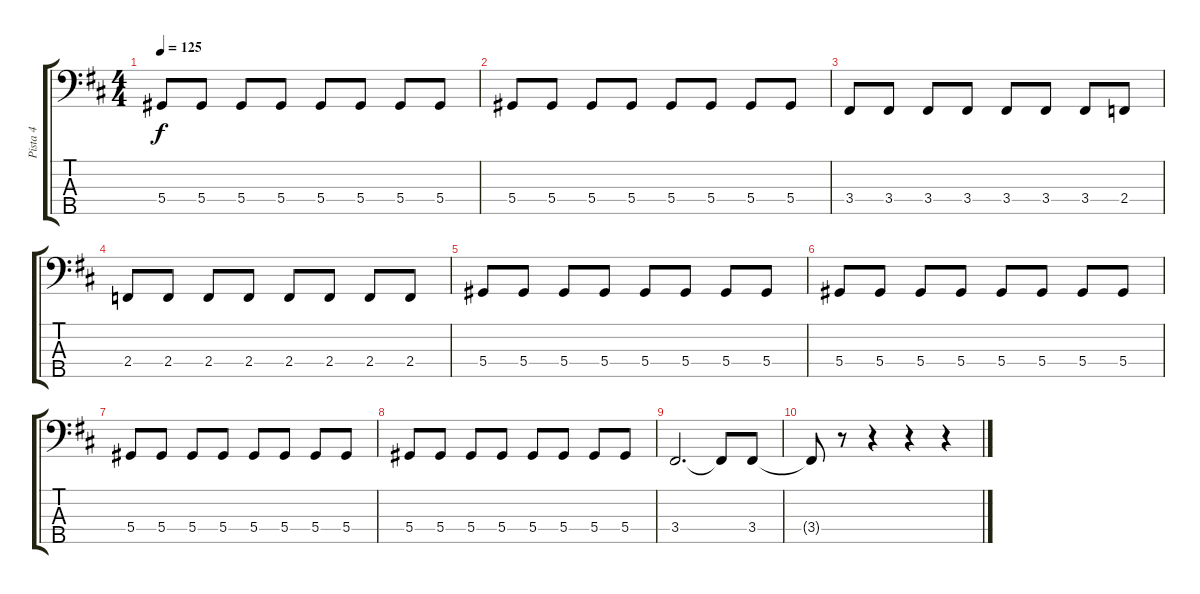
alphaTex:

\track ("Pista 4" "Pista 4") {instrument electricbasspick}
\staff {score tabs}
\tuning (Gb2 Db2 Ab1 Eb1 Bb0) {hide}
\ts (4 4)
\tempo 125
\clef f4
\ks d
5.4.8{dy f} 5.4.8 5.4.8 5.4.8 5.4.8 5.4.8 5.4.8 5.4.8 |
5.4.8 5.4.8 5.4.8 5.4.8 5.4.8 5.4.8 5.4.8 5.4.8 |
3.4.8 3.4.8 3.4.8 3.4.8 3.4.8 3.4.8 3.4.8 2.4.8 |
2.4.8 2.4.8 2.4.8 2.4.8 2.4.8 2.4.8 2.4.8 2.4.8 |
5.4.8 5.4.8 5.4.8 5.4.8 5.4.8 5.4.8 5.4.8 5.4.8 |
5.4.8 5.4.8 5.4.8 5.4.8 5.4.8 5.4.8 5.4.8 5.4.8 |
5.4.8 5.4.8 5.4.8 5.4.8 5.4.8 5.4.8 5.4.8 5.4.8 |
5.4.8 5.4.8 5.4.8 5.4.8 5.4.8 5.4.8 5.4.8 5.4.8 |
3.4.2{d} 3.4{t}.8 3.4.8 |
3.4{t}.8 r.8 r.4 r.4 r.4
